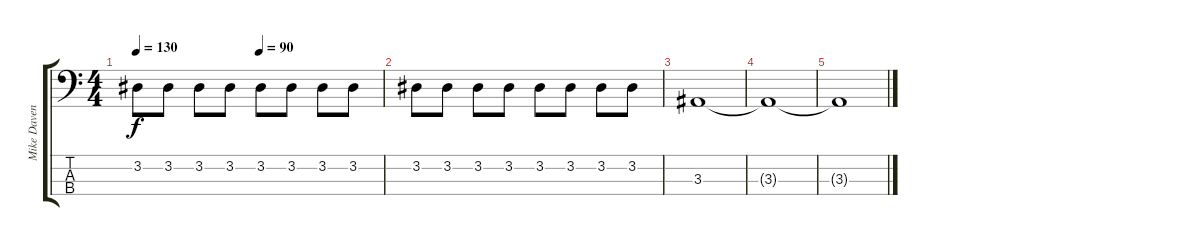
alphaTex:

\track ("Mike Davenport (Bass)" "Mike Daven") {instrument electricbasspick}
\staff {score tabs}
\tuning (F2 C2 G1 D1) {hide}
\ts (4 4)
\tempo 130
\tempo (90 0.5)
\clef f4
\ks c
3.2.8{dy f} 3.2.8 3.2.8 3.2.8 3.2.8 3.2.8 3.2.8 3.2.8 |
3.2.8 3.2.8 3.2.8 3.2.8 3.2.8 3.2.8 3.2.8 3.2.8 |
3.3.1 |
3.3{t}.1 |
3.3{t}.1
